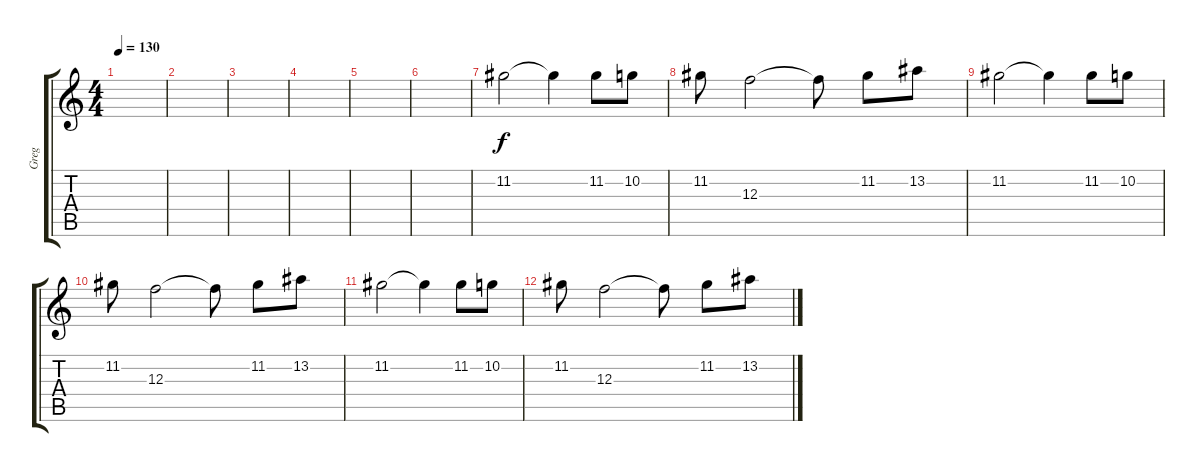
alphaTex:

\track ("Greg" "Greg") {instrument overdrivenguitar}
\staff {score tabs}
\tuning (D4 A3 F3 C3 G2 D2) {hide}
\ts (4 4)
\tempo 130
\clef g2
\ks c
|
|
|
|
|
|
11.2.2 11.2{t}.4 11.2.8 10.2.8 |
11.2.8 12.3.2 12.3{t}.8 11.2.8 13.2.8 |
11.2.2 11.2{t}.4 11.2.8 10.2.8 |
11.2.8 12.3.2 12.3{t}.8 11.2.8 13.2.8 |
11.2.2 11.2{t}.4 11.2.8 10.2.8 |
11.2.8 12.3.2 12.3{t}.8 11.2.8 13.2.8
